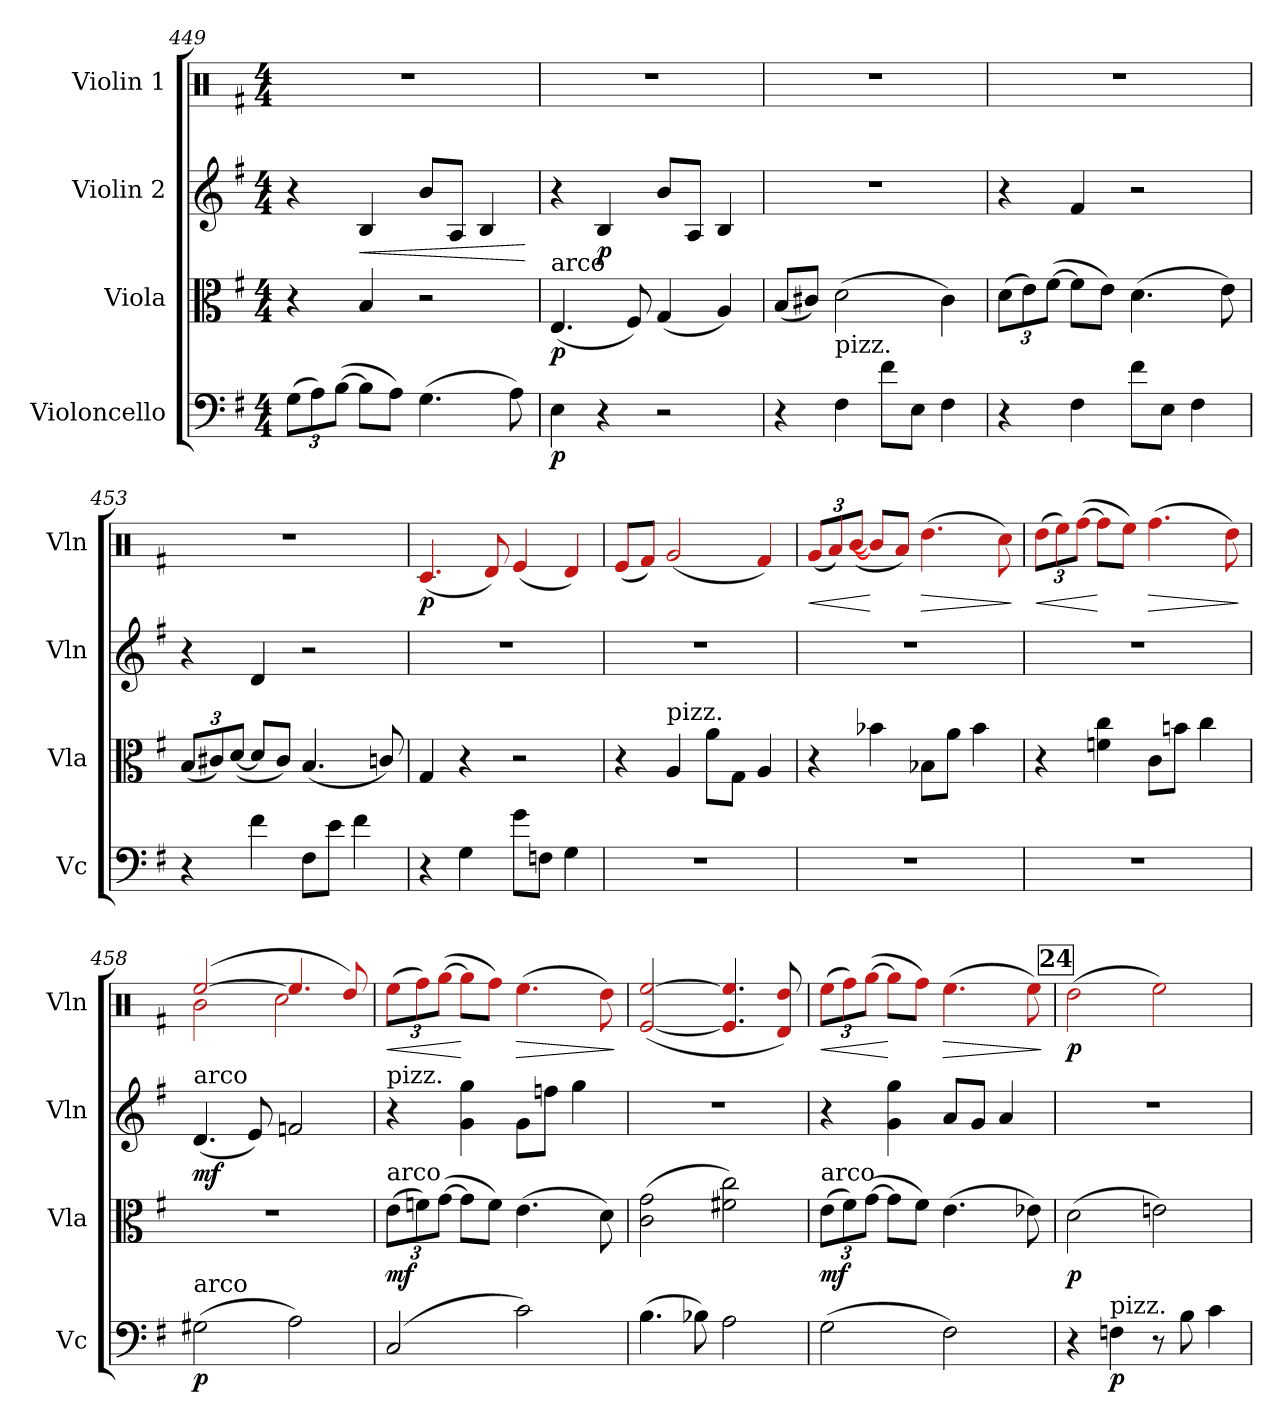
**kern	**dynam	**kern	**dynam	**kern	**dynam	**kern	**dynam
*part4	*part4	*part3	*part3	*part2	*part2	*part1	*part1
*staff4	*staff4	*staff3	*staff3	*staff2	*staff2	*staff1	*staff1
*I"Violoncello	*	*I"Viola	*	*I"Violin 2	*	*I"Violin 1	*
*I'Vc	*	*I'Vla	*	*I'Vln	*	*I'Vln	*
!!LO:LB:g=z
*clefF4	*	*clefC3	*	*clefG2	*	*clefX	*
*k[f#]	*	*k[f#]	*	*k[f#]	*	*k[f#]	*
*M4/4	*	*M4/4	*	*M4/4	*	*M4/4	*
*Xbrackettup	*	*	*	*	*	*	*
=449	=449	=449	=449	=449	=449	=449	=449
(>12G\L	.	4r	.	4r	.	1r	.
12A\)	.	.	.	.	.	.	.
(>[12B\J	.	.	.	.	.	.	.
!	!	!	!	!	!LO:HP:b	!	!
8B\L]	.	4B/	.	4B/	<	.	.
8A\J)	.	.	.	.	.	.	.
(>4.G\	.	2r	.	8b/L	.	.	.
.	.	.	.	8A/J	.	.	.
.	.	.	.	4B/	.	.	.
8A\)	.	.	.	.	.	.	.
.	.	.	.	.	[	.	.
=450	=450	=450	=450	=450	=450	=450	=450
!	!	!LO:TX:a:t=arco	!	!	!	!	!
!	!LO:DY:b	!	!LO:DY:b	!	!	!	!
4E\	p	(<4.E/	p	4r	.	1r	.
!	!	!	!	!	!LO:DY:b	!	!
4r	.	.	.	4B/	p	.	.
.	.	8F#/)	.	.	.	.	.
2r	.	(<4G/	.	8b/L	.	.	.
.	.	.	.	8A/J	.	.	.
.	.	4A/)	.	4B/	.	.	.
=451	=451	=451	=451	=451	=451	=451	=451
4r	.	(<8B/L	.	1r	.	1r	.
.	.	8c#X/J)	.	.	.	.	.
!LO:TX:a:t=pizz.	!	!	!	!	!	!	!
4F#\	.	(>2d\	.	.	.	.	.
8f#\L	.	.	.	.	.	.	.
8E\J	.	.	.	.	.	.	.
4F#\	.	4c#\)	.	.	.	.	.
=452	=452	=452	=452	=452	=452	=452	=452
*	*	*Xbrackettup	*	*	*	*	*
4r	.	(>12d\L	.	4r	.	1r	.
.	.	12e\)	.	.	.	.	.
.	.	(>[12f#\J	.	.	.	.	.
4F#\	.	8f#\L]	.	4f#/	.	.	.
.	.	8e\J)	.	.	.	.	.
8f#\L	.	(>4.d\	.	2r	.	.	.
8E\J	.	.	.	.	.	.	.
4F#\	.	.	.	.	.	.	.
.	.	8e\)	.	.	.	.	.
!!LO:PB:g=z
=453	=453	=453	=453	=453	=453	=453	=453
4r	.	(<12B/L	.	4r	.	1r	.
.	.	12c#X/)	.	.	.	.	.
.	.	(<[12d/J	.	.	.	.	.
4f#\	.	8d/L]	.	4d/	.	.	.
.	.	8c#/J)	.	.	.	.	.
8F#\L	.	(<4.B/	.	2r	.	.	.
8e\J	.	.	.	.	.	.	.
4f#\	.	.	.	.	.	.	.
.	.	8cn/)	.	.	.	.	.
=454	=454	=454	=454	=454	=454	=454	=454
!	!	!	!	!	!	!	!LO:DY:b
4r	.	4G/	.	1r	.	(<4.c/	p
4G\	.	4r	.	.	.	.	.
.	.	.	.	.	.	8d/)	.
8g\L	.	2r	.	.	.	(<4e/	.
8Fn\J	.	.	.	.	.	.	.
4G\	.	.	.	.	.	4d/)	.
=455	=455	=455	=455	=455	=455	=455	=455
1r	.	4r	.	1r	.	(<8e/L	.
.	.	.	.	.	.	8fn/J)	.
!	!	!LO:TX:a:t=pizz.	!	!	!	!	!
.	.	4A/	.	.	.	(<2g/	.
.	.	8a\L	.	.	.	.	.
.	.	8G\J	.	.	.	.	.
.	.	4A/	.	.	.	4f/)	.
=456	=456	=456	=456	=456	=456	=456	=456
*	*	*	*	*	*	*Xbrackettup	*
!	!	!	!	!	!	!	!LO:HP:b
1r	.	4r	.	1r	.	(<12g/L	<
.	.	.	.	.	.	12a/)	.
.	.	.	.	.	.	(<[12b-X/J	.
.	.	4b-X\	.	.	.	8b/L]	[
.	.	.	.	.	.	8a/J)	.
!	!	!	!	!	!	!	!LO:HP:b
.	.	8B-X\L	.	.	.	(>4.dd\	>
.	.	8a\J	.	.	.	.	.
.	.	4b-\	.	.	.	.	.
.	.	.	.	.	.	8cc#X\)	.
.	.	.	.	.	.	.	]
!!LO:LB:g=z
=457	=457	=457	=457	=457	=457	=457	=457
!	!	!	!	!	!	!	!LO:HP:b
1r	.	4r	.	1r	.	(>12dd\L	<
.	.	.	.	.	.	12ee\)	.
.	.	.	.	.	.	(>[12ffn\J	.
.	.	4fn\ 4cc\	.	.	.	8ff\L]	[
.	.	.	.	.	.	8ee\J)	.
!	!	!	!	!	!	!	!LO:HP:b
.	.	8c\L	.	.	.	(>4.ff\	>
.	.	8bn\J	.	.	.	.	.
.	.	4cc\	.	.	.	.	.
.	.	.	.	.	.	8dd#X\)	.
.	.	.	.	.	.	.	]
=458	=458	=458	=458	=458	=458	=458	=458
*	*	*	*	*	*	*^	*
!	!	!	!	!LO:TX:a:t=arco	!	!	!	!
!LO:TX:a:t=arco	!	!	!	!	!	!	!	!
!	!LO:DY:b	!	!	!	!LO:DY:b	!	!	!
(>2G#X\	p	1r	.	(<4.d/	mf	(>[2ee/	2b\	.
.	.	.	.	8e/)	.	.	.	.
2A\)	.	.	.	2fn/	.	4.ee/]	2cc\	.
.	.	.	.	.	.	8dd/)	.	.
*	*	*	*	*	*	*v	*v	*
=459	=459	=459	=459	=459	=459	=459	=459
!	!	!	!	!LO:TX:a:t=pizz.	!	!	!
!	!	!LO:TX:a:t=arco	!	!	!	!	!
!	!	!	!LO:DY:b	!	!	!	!LO:HP:b
(>2C/	.	(>12e\L	mf	4r	.	(>12ee\L	<
.	.	12fn\)	.	.	.	12ffn\)	.
.	.	(>[12g\J	.	.	.	(>[12gg\J	.
.	.	8g\L]	.	4g\ 4gg\	.	8gg\L]	[
.	.	8f\J)	.	.	.	8ff\J)	.
!	!	!	!	!	!	!	!LO:HP:b
2c\)	.	(>4.e\	.	8g\L	.	(>4.ee\	>
.	.	.	.	8ffn\J	.	.	.
.	.	.	.	4gg\	.	.	.
.	.	8d\)	.	.	.	8dd\)	.
.	.	.	.	.	.	.	]
=460	=460	=460	=460	=460	=460	=460	=460
(>4.B\	.	(>2c\ 2g\	.	1r	.	(<[2e/ [2ee/	.
8B-X\)	.	.	.	.	.	.	.
2A\	.	2f#X\ 2cc\)	.	.	.	4.e/] 4.ee/]	.
.	.	.	.	.	.	8d/ 8dd/)	.
!!LO:LB:g=z
=461	=461	=461	=461	=461	=461	=461	=461
!	!	!LO:TX:a:t=arco	!	!	!	!	!
!	!	!	!LO:DY:b	!	!	!	!LO:HP:b
(>2G\	.	(>12e\L	mf	4r	.	(>12ee\L	<
.	.	12f#\)	.	.	.	12ff#X\)	.
.	.	(>[12g\J	.	.	.	(>[12gg\J	.
.	.	8g\L]	.	4g\ 4gg\	.	8gg\L]	[
.	.	8f#\J)	.	.	.	8ff\J)	.
!	!	!	!	!	!	!	!LO:HP:b
2F#\)	.	(>4.e\	.	8a/L	.	(>4.ee\	>
.	.	.	.	8g/J	.	.	.
.	.	.	.	4a/	.	.	.
.	.	8e-X\)	.	.	.	8ee-X\)	.
.	.	.	.	.	.	.	]
!!LO:REH:place=s1:a:B:fs=14:t=24
=462	=462	=462	=462	=462	=462	=462	=462
!	!	!	!LO:DY:b	!	!	!	!LO:DY:b
4r	.	(>2d\	p	1r	.	(>2dd\	p
!LO:TX:a:t=pizz.	!	!	!	!	!	!	!
!	!LO:DY:b	!	!	!	!	!	!
4Fn\	p	.	.	.	.	.	.
8r	.	2en\)	.	.	.	2een\)	.
8B\	.	.	.	.	.	.	.
4c\	.	.	.	.	.	.	.
=	=	=	=	=	=	=	=
*-	*-	*-	*-	*-	*-	*-	*-
